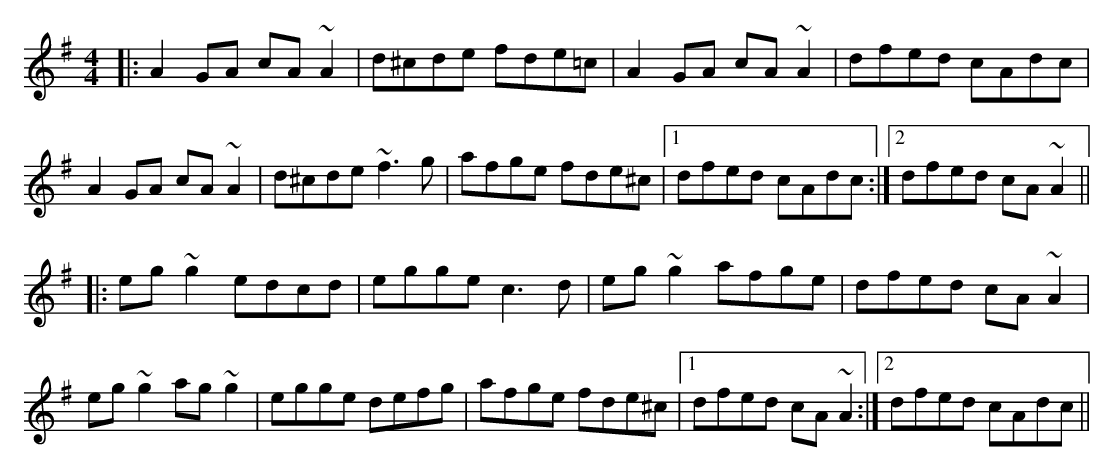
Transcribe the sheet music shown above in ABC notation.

X:1
M:4/4
K:Dmix
|:A2GA cA~A2|d^cde fde=c|A2GA cA~A2|dfed cAdc|
A2GA cA~A2|d^cde ~f3g|afge fde^c|1 dfed cAdc:|2 dfed cA~A2||
|:eg~g2 edcd|egge c3d|eg~g2 afge|dfed cA~A2|
eg~g2 ag~g2|egge defg|afge fde^c|1 dfed cA~A2:|2 dfed cAdc||
